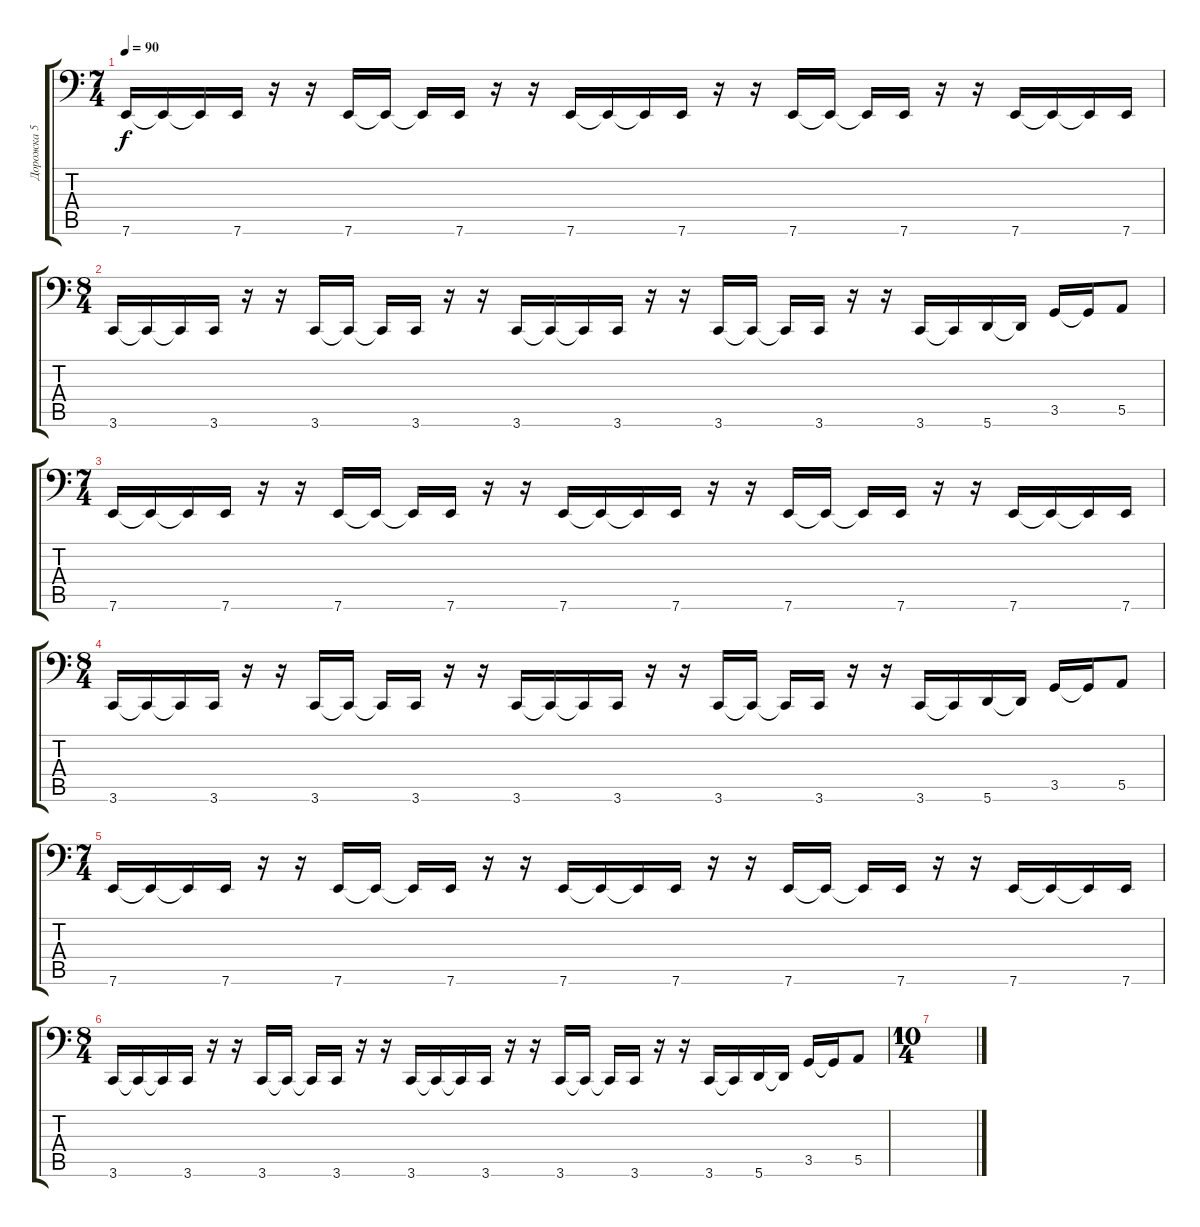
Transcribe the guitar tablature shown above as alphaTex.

\track ("Дорожка 5" "Дорожка 5") {instrument lead1square bank 2}
\staff {score tabs}
\tuning (B3 Gb3 D3 A2 E2 A1) {hide}
\ts (7 4)
\tempo 90
\clef f4
\ks c
7.6.16{dy f} 7.6{t}.16 7.6{t}.16 7.6.16 r.16 r.16 7.6.16 7.6{t}.16 7.6{t}.16 7.6.16 r.16 r.16 7.6.16 7.6{t}.16 7.6{t}.16 7.6.16 r.16 r.16 7.6.16 7.6{t}.16 7.6{t}.16 7.6.16 r.16 r.16 7.6.16 7.6{t}.16 7.6{t}.16 7.6.16 |
\ts (8 4)
3.6.16 3.6{t}.16 3.6{t}.16 3.6.16 r.16 r.16 3.6.16 3.6{t}.16 3.6{t}.16 3.6.16 r.16 r.16 3.6.16 3.6{t}.16 3.6{t}.16 3.6.16 r.16 r.16 3.6.16 3.6{t}.16 3.6{t}.16 3.6.16 r.16 r.16 3.6.16 3.6{t}.16 5.6.16 5.6{t}.16 3.5.16 3.5{t}.16 5.5.8 |
\ts (7 4)
7.6.16 7.6{t}.16 7.6{t}.16 7.6.16 r.16 r.16 7.6.16 7.6{t}.16 7.6{t}.16 7.6.16 r.16 r.16 7.6.16 7.6{t}.16 7.6{t}.16 7.6.16 r.16 r.16 7.6.16 7.6{t}.16 7.6{t}.16 7.6.16 r.16 r.16 7.6.16 7.6{t}.16 7.6{t}.16 7.6.16 |
\ts (8 4)
3.6.16 3.6{t}.16 3.6{t}.16 3.6.16 r.16 r.16 3.6.16 3.6{t}.16 3.6{t}.16 3.6.16 r.16 r.16 3.6.16 3.6{t}.16 3.6{t}.16 3.6.16 r.16 r.16 3.6.16 3.6{t}.16 3.6{t}.16 3.6.16 r.16 r.16 3.6.16 3.6{t}.16 5.6.16 5.6{t}.16 3.5.16 3.5{t}.16 5.5.8 |
\ts (7 4)
7.6.16 7.6{t}.16 7.6{t}.16 7.6.16 r.16 r.16 7.6.16 7.6{t}.16 7.6{t}.16 7.6.16 r.16 r.16 7.6.16 7.6{t}.16 7.6{t}.16 7.6.16 r.16 r.16 7.6.16 7.6{t}.16 7.6{t}.16 7.6.16 r.16 r.16 7.6.16 7.6{t}.16 7.6{t}.16 7.6.16 |
\ts (8 4)
3.6.16 3.6{t}.16 3.6{t}.16 3.6.16 r.16 r.16 3.6.16 3.6{t}.16 3.6{t}.16 3.6.16 r.16 r.16 3.6.16 3.6{t}.16 3.6{t}.16 3.6.16 r.16 r.16 3.6.16 3.6{t}.16 3.6{t}.16 3.6.16 r.16 r.16 3.6.16 3.6{t}.16 5.6.16 5.6{t}.16 3.5.16 3.5{t}.16 5.5.8 |
\ts (10 4)
